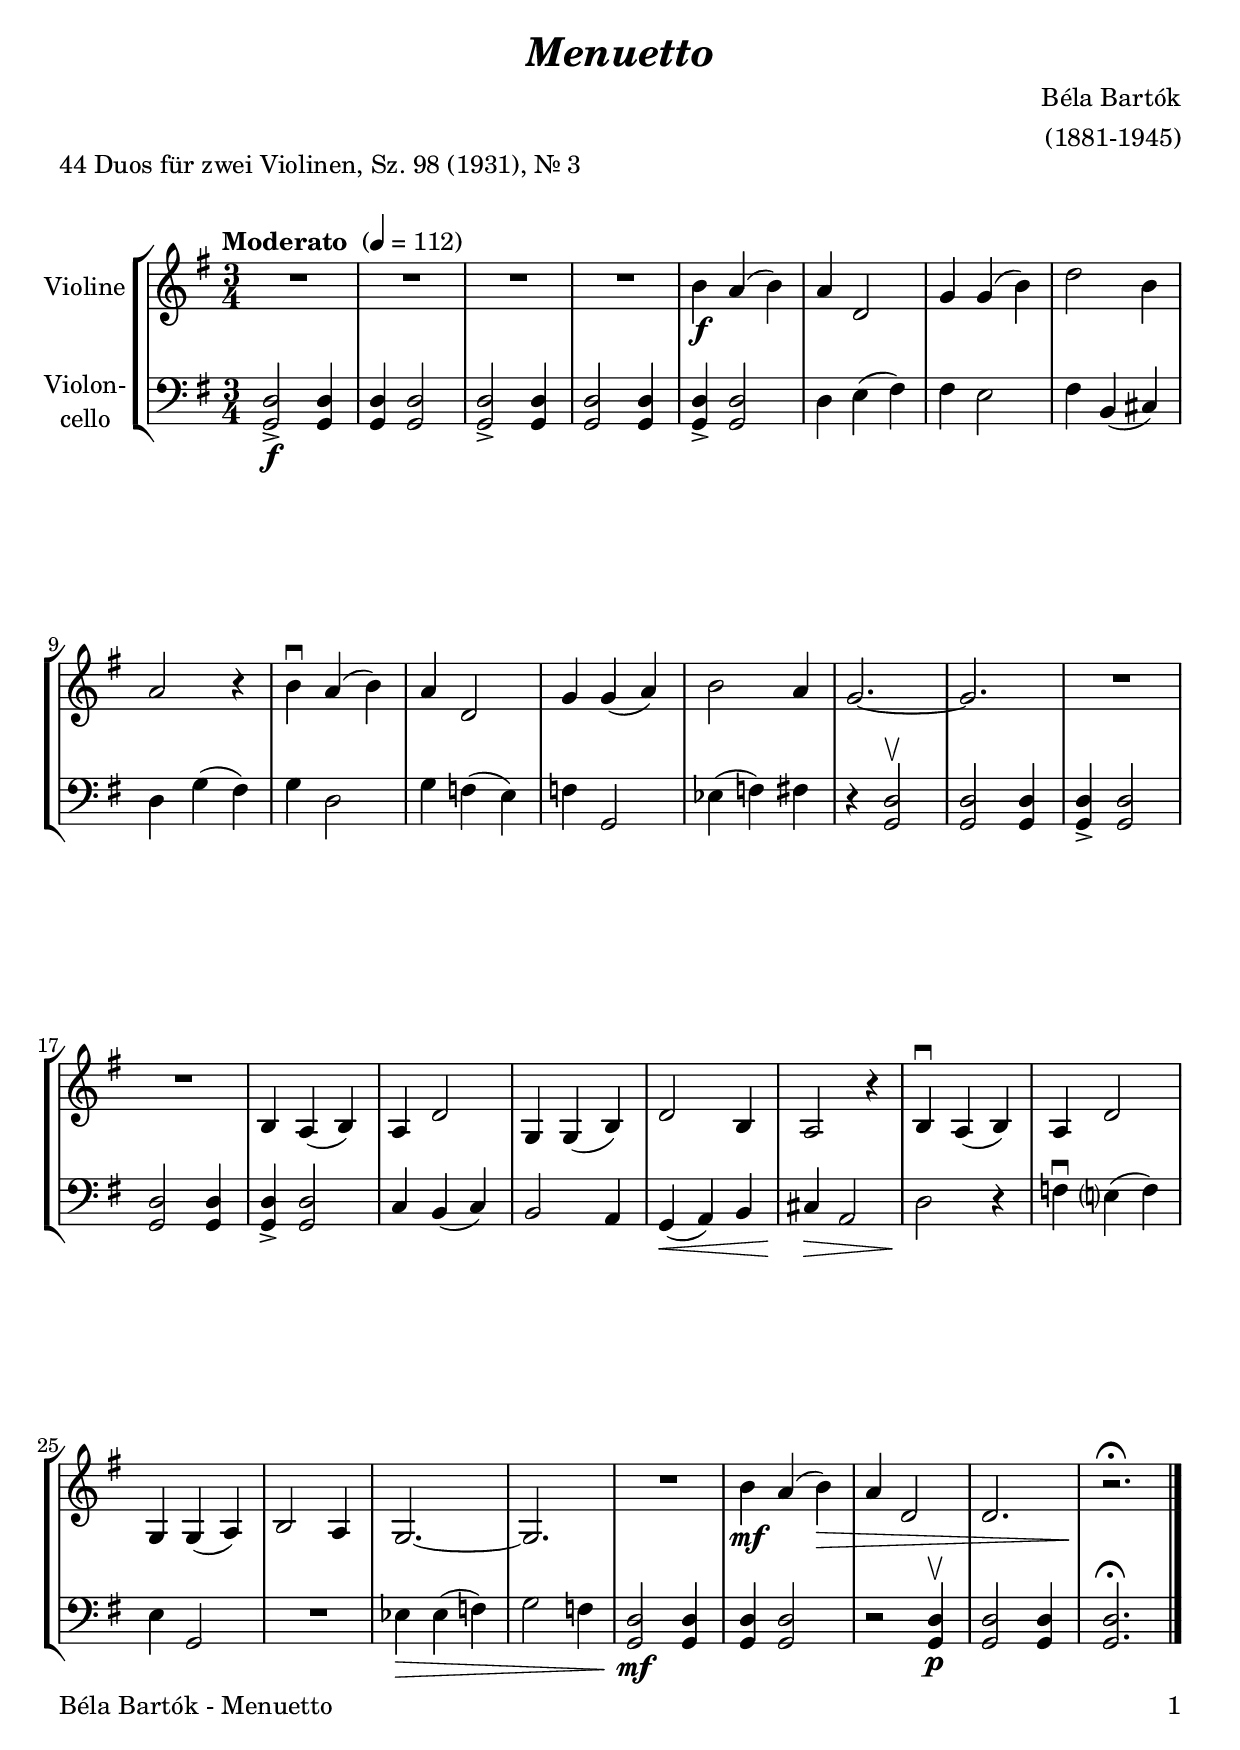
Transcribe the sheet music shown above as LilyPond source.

\version "2.18.2"
\include "deutsch.ly"
  
#(set-global-staff-size 22)

\header {
  title     = \markup \bold \italic "Menuetto"
  composer  = "Béla Bartók"
  arranger  = "(1881-1945)"
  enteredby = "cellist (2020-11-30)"
  piece     = "44 Duos für zwei Violinen, Sz. 98 (1931), Nr. 3"
}

voiceconsts = {
  \key g \major
  \time 3/4
  \clef "treble"
  \numericTimeSignature
  % Set default beaming for all staves
  \set Timing.beamExceptions = #'()
  \set Timing.baseMoment     = #(ly:make-moment 1 4)
  \set Timing.beatStructure  = #'(1 1 1)
  \tempo "Moderato " 4=112
}

mivl = "violin"
miba = "cello"

va = \relative c'' {
  \voiceconsts

  R2.*4
  h4\f a( h)
  a d,2
  g4 g( h)
  d2 h4
  a2 r4
  h\downbow a( h)

  a d,2
  g4 g( a)
  h2 a4
  g2.~
  g
  R2.*2
  h,4 a( h)
  a d2
  g,4 g( h)
  d2 h4

  a2 r4
  h\downbow a( h)
  a d2
  g,4 g( a)
  h2 a4
  g2.~
  g
  R
  h'4\mf a( h)\>
  a d,2
  d2.
  r\fermata\! \bar "|."
}

vb = \relative c {
  \voiceconsts
  \clef "bass"
  
  <g d'>2->\f <g d'>4
  <g d'> <g d'>2
  <g d'>-> <g d'>4
  <g d'>2 <g d'>4
  <g d'>-> <g d'>2
  d'4 e( fis)
  fis e2
  fis4 h,( cis)
  d g( fis)
  g d2

  g4 f( e)
  f g,2
  es'4( f) fis
  r4 <g, d'>2\upbow
  <g d'> <g d'>4
  <g d'>-> <g d'>2
  <g d'> <g d'>4
  <g d'>-> <g d'>2
  c4 h( c)
  h2 a4
  g(\< a) h

  cis\!\> a2
  d\! r4
  f\downbow e?( f)
  e g,2
  R2.
  es'4\> es( f)
  g2 f4
  <g, d'>2\!\mf <g d'>4
  <g d'> <g d'>2
  r <g d'>4\upbow\p
  <g d'>2 <g d'>4
  <g d'>2.\fermata \bar "|."
}


music = \new StaffGroup <<
      \new Staff {
	\set Staff.midiInstrument = \mivl
	\set Staff.instrumentName = \markup \center-column { "Violine" }
	\transpose g g { \va }
      }

      \new Staff {
	\set Staff.midiInstrument = \miba
	\set Staff.instrumentName = \markup \center-column { "Violon-" "cello" }
	\transpose g g { \vb }
      }
>>

\book {
   \paper {
    print-page-number = ##t
    print-first-page-number = ##t
    ragged-last-bottom = ##f
    oddHeaderMarkup = \markup \null
    evenHeaderMarkup = \markup \null
    oddFooterMarkup = \markup {
      \fill-line {
        \on-the-fly #print-page-number-check-first
        "Béla Bartók - Menuetto" \fromproperty #'page:page-number-string
      }
    }
    evenFooterMarkup = \oddFooterMarkup
  } \score {
    \music
    \layout {}
  }

  \score {
    \unfoldRepeats \music

    \midi {
      \context {
        \Score
      }
    }
  }
}